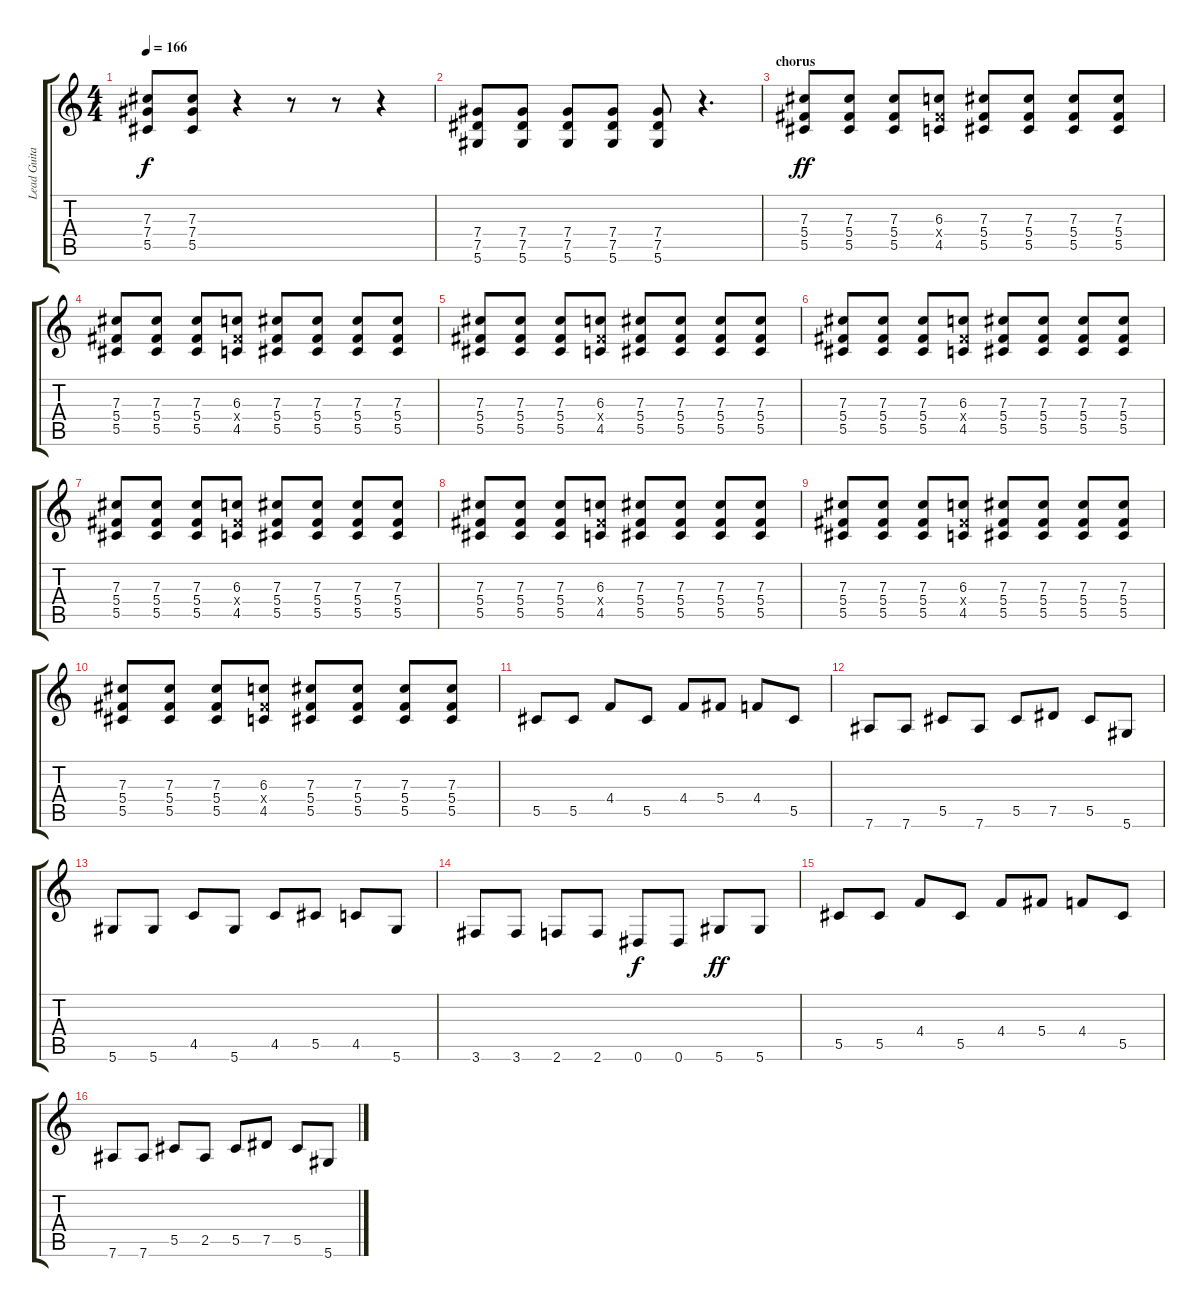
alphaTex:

\track ("Lead Guitar (Vinnie)" "Lead Guita") {instrument distortionguitar}
\staff {score tabs}
\tuning (Eb4 Bb3 Gb3 Db3 Ab2 Eb2) {hide}
\ts (4 4)
\tempo 166
\clef g2
\ks c
(7.3 7.4 5.5).8{dy f} (7.3 7.4 5.5).8 r.4 r.8 r.8 r.4 |
(7.4 7.5 5.6).8 (7.4 7.5 5.6).8 (7.4 7.5 5.6).8 (7.4 7.5 5.6).8 (7.4 7.5 5.6).8 r.4{d} |
\section ("" "chorus")
(7.3 5.4 5.5).8{dy ff volume 10} (7.3 5.4 5.5).8 (7.3 5.4 5.5).8 (6.3 5.4{x} 4.5).8 (7.3 5.4 5.5).8 (7.3 5.4 5.5).8 (7.3 5.4 5.5).8 (7.3 5.4 5.5).8 |
(7.3 5.4 5.5).8 (7.3 5.4 5.5).8 (7.3 5.4 5.5).8 (6.3 5.4{x} 4.5).8 (7.3 5.4 5.5).8 (7.3 5.4 5.5).8 (7.3 5.4 5.5).8 (7.3 5.4 5.5).8 |
(7.3 5.4 5.5).8 (7.3 5.4 5.5).8 (7.3 5.4 5.5).8 (6.3 5.4{x} 4.5).8 (7.3 5.4 5.5).8 (7.3 5.4 5.5).8 (7.3 5.4 5.5).8 (7.3 5.4 5.5).8 |
(7.3 5.4 5.5).8 (7.3 5.4 5.5).8 (7.3 5.4 5.5).8 (6.3 5.4{x} 4.5).8 (7.3 5.4 5.5).8 (7.3 5.4 5.5).8 (7.3 5.4 5.5).8 (7.3 5.4 5.5).8 |
(7.3 5.4 5.5).8 (7.3 5.4 5.5).8 (7.3 5.4 5.5).8 (6.3 5.4{x} 4.5).8 (7.3 5.4 5.5).8 (7.3 5.4 5.5).8 (7.3 5.4 5.5).8 (7.3 5.4 5.5).8 |
(7.3 5.4 5.5).8 (7.3 5.4 5.5).8 (7.3 5.4 5.5).8 (6.3 5.4{x} 4.5).8 (7.3 5.4 5.5).8 (7.3 5.4 5.5).8 (7.3 5.4 5.5).8 (7.3 5.4 5.5).8 |
(7.3 5.4 5.5).8 (7.3 5.4 5.5).8 (7.3 5.4 5.5).8 (6.3 5.4{x} 4.5).8 (7.3 5.4 5.5).8 (7.3 5.4 5.5).8 (7.3 5.4 5.5).8 (7.3 5.4 5.5).8 |
(7.3 5.4 5.5).8 (7.3 5.4 5.5).8 (7.3 5.4 5.5).8 (6.3 5.4{x} 4.5).8 (7.3 5.4 5.5).8 (7.3 5.4 5.5).8 (7.3 5.4 5.5).8 (7.3 5.4 5.5).8 |
5.5.8{volume 16} 5.5.8 4.4.8 5.5.8 4.4.8 5.4.8 4.4.8 5.5.8 |
7.6.8 7.6.8 5.5.8 7.6.8 5.5.8 7.5.8 5.5.8 5.6.8 |
5.6.8 5.6.8 4.5.8 5.6.8 4.5.8 5.5.8 4.5.8 5.6.8 |
3.6.8 3.6.8 2.6.8 2.6.8 0.6.8{dy f} 0.6.8 5.6.8{dy ff} 5.6.8 |
5.5.8 5.5.8 4.4.8 5.5.8 4.4.8 5.4.8 4.4.8 5.5.8 |
7.6.8 7.6.8 5.5.8 2.5.8 5.5.8 7.5.8 5.5.8 5.6.8
